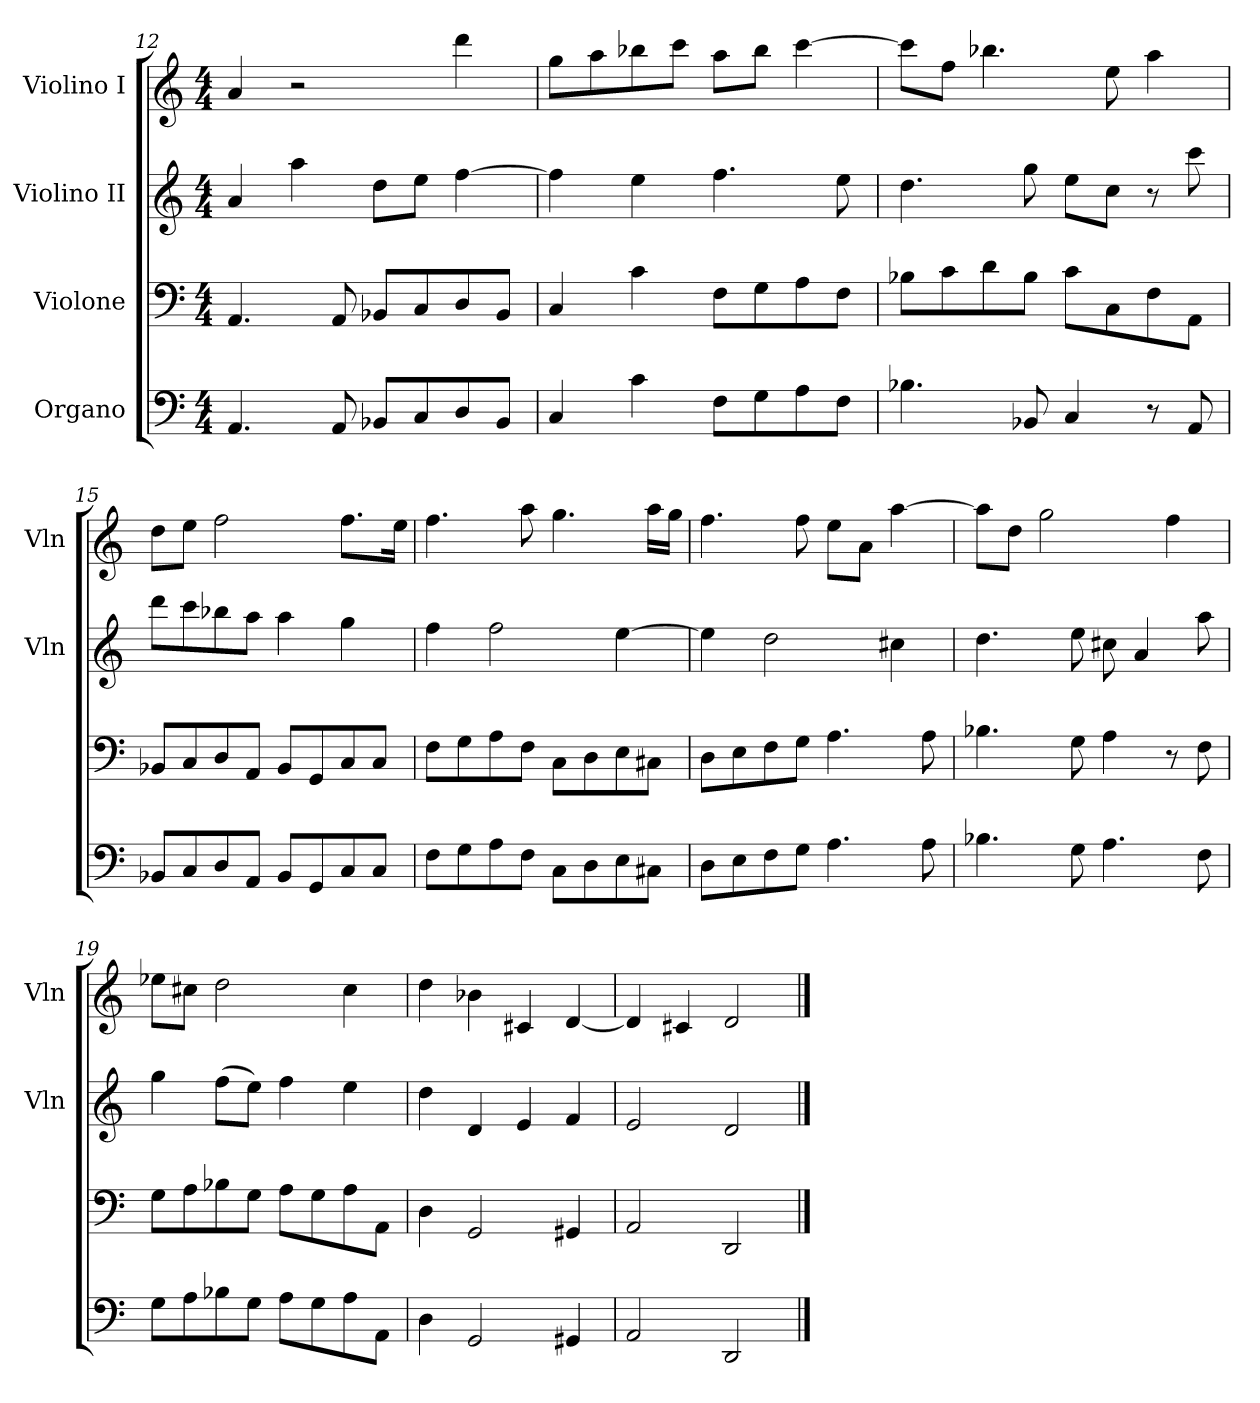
**kern	**kern	**kern	**kern
*part4	*part3	*part2	*part1
*staff4	*staff3	*staff2	*staff1
*I"Organo	*I"Violone	*I"Violino II	*I"Violino I
*	*	*I'Vln	*I'Vln
*clefF4	*clefF4	*clefG2	*clefG2
*k[]	*k[]	*k[]	*k[]
*M4/4	*M4/4	*M4/4	*M4/4
=12	=12	=12	=12
4.AA	4.AA	4a	4a
.	.	4aa	2r
8AA	8AA	.	.
8BB-XL	8BB-XL	8ddL	.
8C	8C	8eeJ	.
8D	8D	[4ff	4ddd
8BB-J	8BB-J	.	.
=13	=13	=13	=13
4C	4C	4ff]	8ggL
.	.	.	8aa
4c	4c	4ee	8bb-X
.	.	.	8cccJ
8FL	8FL	4.ff	8aaL
8G	8G	.	8bb-J
8A	8A	.	[4ccc
8FJ	8FJ	8ee	.
=14	=14	=14	=14
4.B-X	8B-XL	4.dd	8cccL]
.	8c	.	8ffJ
.	8d	.	4.bb-X
8BB-X	8B-J	8gg	.
4C	8cL	8eeL	.
.	8C	8ccJ	8ee
8r	8F	8r	4aa
8AA	8AAJ	8ccc	.
=15	=15	=15	=15
8BB-XL	8BB-XL	8dddL	8ddL
8C	8C	8ccc	8eeJ
8D	8D	8bb-X	2ff
8AAJ	8AAJ	8aaJ	.
8BB-L	8BB-L	4aa	.
8GG	8GG	.	.
8C	8C	4gg	8.ffL
8CJ	8CJ	.	.
.	.	.	16eeJk
=16	=16	=16	=16
8FL	8FL	4ff	4.ff
8G	8G	.	.
8A	8A	2ff	.
8FJ	8FJ	.	8aa
8CL	8CL	.	4.gg
8D	8D	.	.
8E	8E	[4ee	.
8C#XJ	8C#XJ	.	16aaLL
.	.	.	16ggJJ
=17	=17	=17	=17
8DL	8DL	4ee]	4.ff
8E	8E	.	.
8F	8F	2dd	.
8GJ	8GJ	.	8ff
4.A	4.A	.	8eeL
.	.	.	8aJ
.	.	4cc#X	[4aa
8A	8A	.	.
=18	=18	=18	=18
4.B-X	4.B-X	4.dd	8aaL]
.	.	.	8ddJ
.	.	.	2gg
8G	8G	8ee	.
4.A	4A	8cc#X	.
.	.	4a	.
.	8r	.	4ff
8F	8F	8aa	.
=19	=19	=19	=19
8GL	8GL	4gg	8ee-XL
8A	8A	.	8cc#XJ
8B-X	8B-X	(8ffL	2dd
8GJ	8GJ	8eeJ)	.
8AL	8AL	4ff	.
8G	8G	.	.
8A	8A	4ee	4cc#
8AAJ	8AAJ	.	.
=20	=20	=20	=20
4D	4D	4dd	4dd
2GG	2GG	4d	4b-X
.	.	4e	4c#X
4GG#X	4GG#X	4f	[4d
=21	=21	=21	=21
2AA	2AA	2e	4d]
.	.	.	4c#X
2DD	2DD	2d	2d
==	==	==	==
*-	*-	*-	*-
